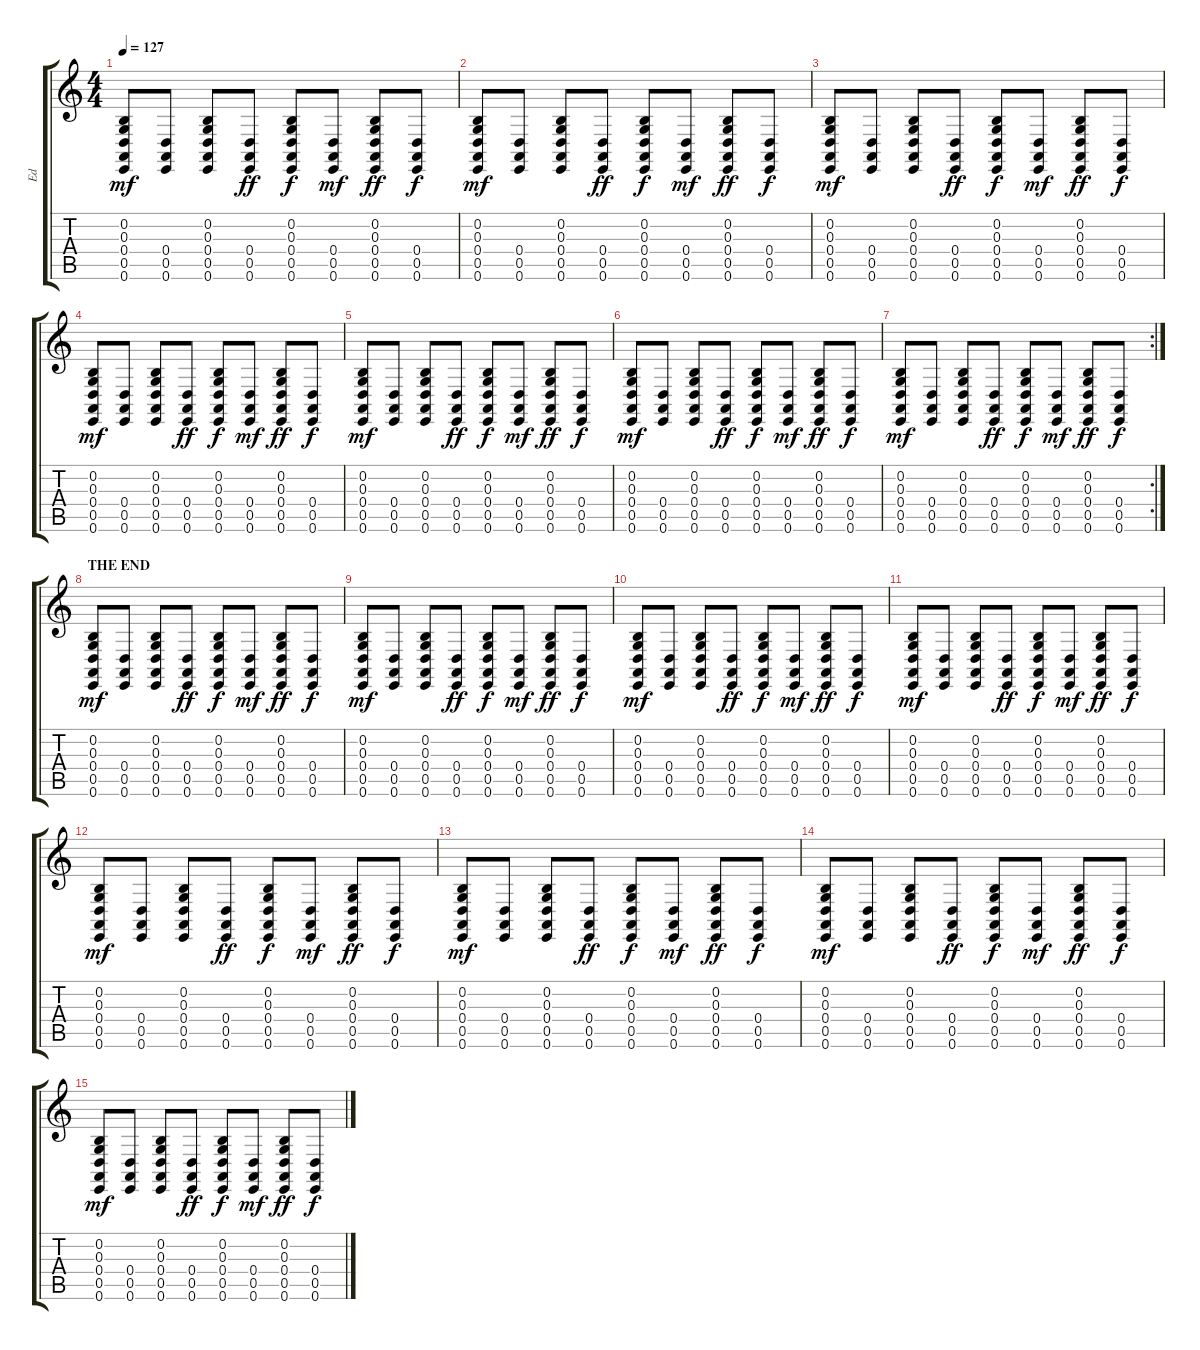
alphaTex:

\track ("Ed" "Ed") {instrument melodictom}
\staff {score tabs}
\tuning (E4 B3 G3 D3 A2 E2) {hide}
\ts (4 4)
\tempo 127
\clef g2
\ks c
(0.2 0.3 0.4 0.5 0.6).8{dy mf} (0.4 0.5 0.6).8 (0.2 0.3 0.4 0.5 0.6).8 (0.4 0.5 0.6).8{dy ff} (0.2 0.3 0.4 0.5 0.6).8{dy f} (0.4 0.5 0.6).8{dy mf} (0.2 0.3 0.4 0.5 0.6).8{dy ff} (0.4 0.5 0.6).8{dy f} |
(0.2 0.3 0.4 0.5 0.6).8{dy mf} (0.4 0.5 0.6).8 (0.2 0.3 0.4 0.5 0.6).8 (0.4 0.5 0.6).8{dy ff} (0.2 0.3 0.4 0.5 0.6).8{dy f} (0.4 0.5 0.6).8{dy mf} (0.2 0.3 0.4 0.5 0.6).8{dy ff} (0.4 0.5 0.6).8{dy f} |
(0.2 0.3 0.4 0.5 0.6).8{dy mf} (0.4 0.5 0.6).8 (0.2 0.3 0.4 0.5 0.6).8 (0.4 0.5 0.6).8{dy ff} (0.2 0.3 0.4 0.5 0.6).8{dy f} (0.4 0.5 0.6).8{dy mf} (0.2 0.3 0.4 0.5 0.6).8{dy ff} (0.4 0.5 0.6).8{dy f} |
(0.2 0.3 0.4 0.5 0.6).8{dy mf} (0.4 0.5 0.6).8 (0.2 0.3 0.4 0.5 0.6).8 (0.4 0.5 0.6).8{dy ff} (0.2 0.3 0.4 0.5 0.6).8{dy f} (0.4 0.5 0.6).8{dy mf} (0.2 0.3 0.4 0.5 0.6).8{dy ff} (0.4 0.5 0.6).8{dy f} |
(0.2 0.3 0.4 0.5 0.6).8{dy mf} (0.4 0.5 0.6).8 (0.2 0.3 0.4 0.5 0.6).8 (0.4 0.5 0.6).8{dy ff} (0.2 0.3 0.4 0.5 0.6).8{dy f} (0.4 0.5 0.6).8{dy mf} (0.2 0.3 0.4 0.5 0.6).8{dy ff} (0.4 0.5 0.6).8{dy f} |
(0.2 0.3 0.4 0.5 0.6).8{dy mf} (0.4 0.5 0.6).8 (0.2 0.3 0.4 0.5 0.6).8 (0.4 0.5 0.6).8{dy ff} (0.2 0.3 0.4 0.5 0.6).8{dy f} (0.4 0.5 0.6).8{dy mf} (0.2 0.3 0.4 0.5 0.6).8{dy ff} (0.4 0.5 0.6).8{dy f} |
\rc 2
(0.2 0.3 0.4 0.5 0.6).8{dy mf} (0.4 0.5 0.6).8 (0.2 0.3 0.4 0.5 0.6).8 (0.4 0.5 0.6).8{dy ff} (0.2 0.3 0.4 0.5 0.6).8{dy f} (0.4 0.5 0.6).8{dy mf} (0.2 0.3 0.4 0.5 0.6).8{dy ff} (0.4 0.5 0.6).8{dy f} |
\section ("" "THE END")
(0.2 0.3 0.4 0.5 0.6).8{dy mf} (0.4 0.5 0.6).8 (0.2 0.3 0.4 0.5 0.6).8 (0.4 0.5 0.6).8{dy ff} (0.2 0.3 0.4 0.5 0.6).8{dy f} (0.4 0.5 0.6).8{dy mf} (0.2 0.3 0.4 0.5 0.6).8{dy ff} (0.4 0.5 0.6).8{dy f} |
(0.2 0.3 0.4 0.5 0.6).8{dy mf} (0.4 0.5 0.6).8 (0.2 0.3 0.4 0.5 0.6).8 (0.4 0.5 0.6).8{dy ff} (0.2 0.3 0.4 0.5 0.6).8{dy f} (0.4 0.5 0.6).8{dy mf} (0.2 0.3 0.4 0.5 0.6).8{dy ff} (0.4 0.5 0.6).8{dy f} |
(0.2 0.3 0.4 0.5 0.6).8{dy mf} (0.4 0.5 0.6).8 (0.2 0.3 0.4 0.5 0.6).8 (0.4 0.5 0.6).8{dy ff} (0.2 0.3 0.4 0.5 0.6).8{dy f} (0.4 0.5 0.6).8{dy mf} (0.2 0.3 0.4 0.5 0.6).8{dy ff} (0.4 0.5 0.6).8{dy f} |
(0.2 0.3 0.4 0.5 0.6).8{dy mf} (0.4 0.5 0.6).8 (0.2 0.3 0.4 0.5 0.6).8 (0.4 0.5 0.6).8{dy ff} (0.2 0.3 0.4 0.5 0.6).8{dy f} (0.4 0.5 0.6).8{dy mf} (0.2 0.3 0.4 0.5 0.6).8{dy ff} (0.4 0.5 0.6).8{dy f} |
(0.2 0.3 0.4 0.5 0.6).8{dy mf} (0.4 0.5 0.6).8 (0.2 0.3 0.4 0.5 0.6).8 (0.4 0.5 0.6).8{dy ff} (0.2 0.3 0.4 0.5 0.6).8{dy f} (0.4 0.5 0.6).8{dy mf} (0.2 0.3 0.4 0.5 0.6).8{dy ff} (0.4 0.5 0.6).8{dy f} |
(0.2 0.3 0.4 0.5 0.6).8{dy mf} (0.4 0.5 0.6).8 (0.2 0.3 0.4 0.5 0.6).8 (0.4 0.5 0.6).8{dy ff} (0.2 0.3 0.4 0.5 0.6).8{dy f} (0.4 0.5 0.6).8{dy mf} (0.2 0.3 0.4 0.5 0.6).8{dy ff} (0.4 0.5 0.6).8{dy f} |
(0.2 0.3 0.4 0.5 0.6).8{dy mf} (0.4 0.5 0.6).8 (0.2 0.3 0.4 0.5 0.6).8 (0.4 0.5 0.6).8{dy ff} (0.2 0.3 0.4 0.5 0.6).8{dy f} (0.4 0.5 0.6).8{dy mf} (0.2 0.3 0.4 0.5 0.6).8{dy ff} (0.4 0.5 0.6).8{dy f} |
(0.2 0.3 0.4 0.5 0.6).8{dy mf} (0.4 0.5 0.6).8 (0.2 0.3 0.4 0.5 0.6).8 (0.4 0.5 0.6).8{dy ff} (0.2 0.3 0.4 0.5 0.6).8{dy f} (0.4 0.5 0.6).8{dy mf} (0.2 0.3 0.4 0.5 0.6).8{dy ff} (0.4 0.5 0.6).8{dy f}
